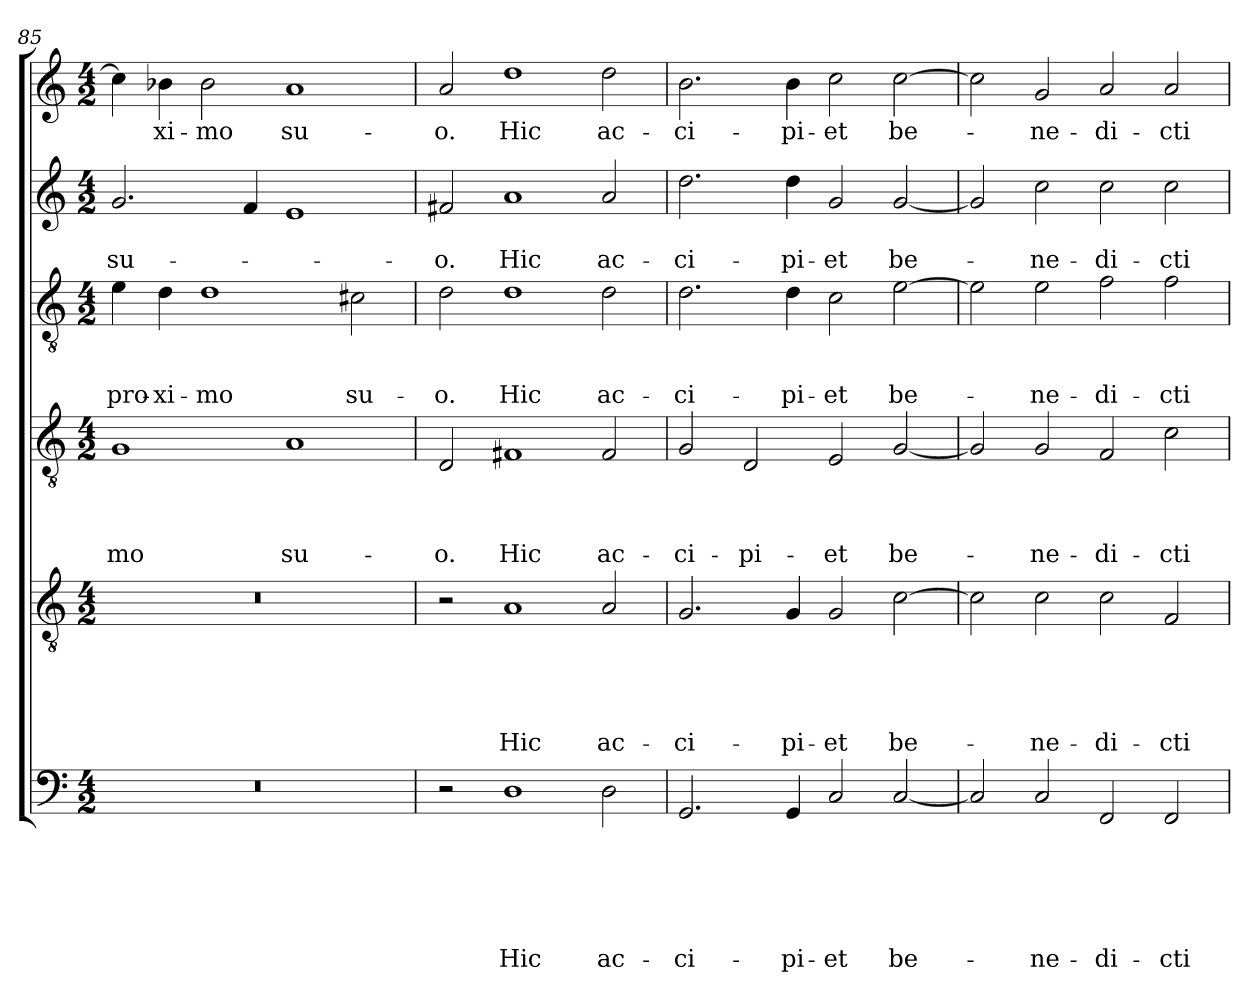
**kern	**text	**text	**text	**text	**text	**text	**kern	**text	**text	**text	**text	**text	**kern	**text	**text	**text	**text	**kern	**text	**text	**text	**kern	**text	**text	**kern	**text
*part6	*part6	*part6	*part6	*part6	*part6	*part6	*part5	*part5	*part5	*part5	*part5	*part5	*part4	*part4	*part4	*part4	*part4	*part3	*part3	*part3	*part3	*part2	*part2	*part2	*part1	*part1
*staff6	*staff6	*staff6	*staff6	*staff6	*staff6	*staff6	*staff5	*staff5	*staff5	*staff5	*staff5	*staff5	*staff4	*staff4	*staff4	*staff4	*staff4	*staff3	*staff3	*staff3	*staff3	*staff2	*staff2	*staff2	*staff1	*staff1
!!LO:LB:g=z
*clefF4	*	*	*	*	*	*	*clefGv2	*	*	*	*	*	*clefGv2	*	*	*	*	*clefGv2	*	*	*	*clefG2	*	*	*clefG2	*
*k[]	*	*	*	*	*	*	*k[]	*	*	*	*	*	*k[]	*	*	*	*	*k[]	*	*	*	*k[]	*	*	*k[]	*
*C:	*	*	*	*	*	*	*C:	*	*	*	*	*	*C:	*	*	*	*	*C:	*	*	*	*C:	*	*	*C:	*
*M4/2	*	*	*	*	*	*	*M4/2	*	*	*	*	*	*M4/2	*	*	*	*	*M4/2	*	*	*	*M4/2	*	*	*M4/2	*
=85	=85	=85	=85	=85	=85	=85	=85	=85	=85	=85	=85	=85	=85	=85	=85	=85	=85	=85	=85	=85	=85	=85	=85	=85	=85	=85
!	!	!	!	!	!	!	!	!	!	!	!	!	!	!	!	!	!LO:LY:b	!	!	!	!LO:LY:b	!	!	!LO:LY:b	!	!
0r	.	.	.	.	.	.	0r	.	.	.	.	.	1G	.	.	.	-mo	4e\	.	.	pro-	2.g/	.	su-	4cc\]	.
!	!	!	!	!	!	!	!	!	!	!	!	!	!	!	!	!	!	!	!	!	!LO:LY:b	!	!	!	!	!LO:LY:b
.	.	.	.	.	.	.	.	.	.	.	.	.	.	.	.	.	.	4d\	.	.	-xi-	.	.	.	4b-X\	-xi-
!	!	!	!	!	!	!	!	!	!	!	!	!	!	!	!	!	!	!	!	!	!LO:LY:b	!	!	!	!	!LO:LY:b
.	.	.	.	.	.	.	.	.	.	.	.	.	.	.	.	.	.	1d	.	.	-mo	.	.	.	2b-\	-mo
.	.	.	.	.	.	.	.	.	.	.	.	.	.	.	.	.	.	.	.	.	.	4f/	.	.	.	.
!	!	!	!	!	!	!	!	!	!	!	!	!	!	!	!	!	!LO:LY:b	!	!	!	!	!	!	!	!	!LO:LY:b
.	.	.	.	.	.	.	.	.	.	.	.	.	1A	.	.	.	su-	.	.	.	.	1e	.	.	1a	su-
!	!	!	!	!	!	!	!	!	!	!	!	!	!	!	!	!	!	!	!	!	!LO:LY:b	!	!	!	!	!
.	.	.	.	.	.	.	.	.	.	.	.	.	.	.	.	.	.	2c#X\	.	.	su-	.	.	.	.	.
=86	=86	=86	=86	=86	=86	=86	=86	=86	=86	=86	=86	=86	=86	=86	=86	=86	=86	=86	=86	=86	=86	=86	=86	=86	=86	=86
!	!	!	!	!	!	!	!	!	!	!	!	!	!	!	!	!	!LO:LY:b	!	!	!	!LO:LY:b	!	!	!LO:LY:b	!	!LO:LY:b
2r	.	.	.	.	.	.	2r	.	.	.	.	.	2D/	.	.	.	-o.	2d\	.	.	-o.	2f#X/	.	-o.	2a/	-o.
!	!	!	!	!	!	!LO:LY:b	!	!	!	!	!	!LO:LY:b	!	!	!	!	!LO:LY:b	!	!	!	!LO:LY:b	!	!	!LO:LY:b	!	!LO:LY:b
1D	.	.	.	.	.	Hic	1A	.	.	.	.	Hic	1F#X	.	.	.	Hic	1d	.	.	Hic	1a	.	Hic	1dd	Hic
!	!	!	!	!	!	!LO:LY:b	!	!	!	!	!	!LO:LY:b	!	!	!	!	!LO:LY:b	!	!	!	!LO:LY:b	!	!	!LO:LY:b	!	!LO:LY:b
2D\	.	.	.	.	.	ac-	2A/	.	.	.	.	ac-	2F#/	.	.	.	ac-	2d\	.	.	ac-	2a/	.	ac-	2dd\	ac-
=87	=87	=87	=87	=87	=87	=87	=87	=87	=87	=87	=87	=87	=87	=87	=87	=87	=87	=87	=87	=87	=87	=87	=87	=87	=87	=87
!	!	!	!	!	!	!LO:LY:b	!	!	!	!	!	!LO:LY:b	!	!	!	!	!LO:LY:b	!	!	!	!LO:LY:b	!	!	!LO:LY:b	!	!LO:LY:b
2.GG/	.	.	.	.	.	-ci-	2.G/	.	.	.	.	-ci-	2G/	.	.	.	-ci-	2.d\	.	.	-ci-	2.dd\	.	-ci-	2.b\	-ci-
!	!	!	!	!	!	!	!	!	!	!	!	!	!	!	!	!	!LO:LY:b	!	!	!	!	!	!	!	!	!
.	.	.	.	.	.	.	.	.	.	.	.	.	2D/	.	.	.	-pi-	.	.	.	.	.	.	.	.	.
!	!	!	!	!	!	!LO:LY:b	!	!	!	!	!	!LO:LY:b	!	!	!	!	!	!	!	!	!LO:LY:b	!	!	!LO:LY:b	!	!LO:LY:b
4GG/	.	.	.	.	.	-pi-	4G/	.	.	.	.	-pi-	.	.	.	.	.	4d\	.	.	-pi-	4dd\	.	-pi-	4b\	-pi-
!	!	!	!	!	!	!LO:LY:b	!	!	!	!	!	!LO:LY:b	!	!	!	!	!LO:LY:b	!	!	!	!LO:LY:b	!	!	!LO:LY:b	!	!LO:LY:b
2C/	.	.	.	.	.	-et	2G/	.	.	.	.	-et	2E/	.	.	.	-et	2c\	.	.	-et	2g/	.	-et	2cc\	-et
!	!	!	!	!	!	!LO:LY:b	!	!	!	!	!	!LO:LY:b	!	!	!	!	!LO:LY:b	!	!	!	!LO:LY:b	!	!	!LO:LY:b	!	!LO:LY:b
[2C/	.	.	.	.	.	be-	[2c\	.	.	.	.	be-	[2G/	.	.	.	be-	[2e\	.	.	be-	[2g/	.	be-	[2cc\	be-
=88	=88	=88	=88	=88	=88	=88	=88	=88	=88	=88	=88	=88	=88	=88	=88	=88	=88	=88	=88	=88	=88	=88	=88	=88	=88	=88
2C/]	.	.	.	.	.	.	2c\]	.	.	.	.	.	2G/]	.	.	.	.	2e\]	.	.	.	2g/]	.	.	2cc\]	.
!	!	!	!	!	!	!LO:LY:b	!	!	!	!	!	!LO:LY:b	!	!	!	!	!LO:LY:b	!	!	!	!LO:LY:b	!	!	!LO:LY:b	!	!LO:LY:b
2C/	.	.	.	.	.	-ne-	2c\	.	.	.	.	-ne-	2G/	.	.	.	-ne-	2e\	.	.	-ne-	2cc\	.	-ne-	2g/	-ne-
!	!	!	!	!	!	!LO:LY:b	!	!	!	!	!	!LO:LY:b	!	!	!	!	!LO:LY:b	!	!	!	!LO:LY:b	!	!	!LO:LY:b	!	!LO:LY:b
2FF/	.	.	.	.	.	-di-	2c\	.	.	.	.	-di-	2F/	.	.	.	-di-	2f\	.	.	-di-	2cc\	.	-di-	2a/	-di-
!	!	!	!	!	!	!LO:LY:b	!	!	!	!	!	!LO:LY:b	!	!	!	!	!LO:LY:b	!	!	!	!LO:LY:b	!	!	!LO:LY:b	!	!LO:LY:b
2FF/	.	.	.	.	.	-cti-	2F/	.	.	.	.	-cti-	2c\	.	.	.	-cti-	2f\	.	.	-cti-	2cc\	.	-cti-	2a/	-cti-
=	=	=	=	=	=	=	=	=	=	=	=	=	=	=	=	=	=	=	=	=	=	=	=	=	=	=
*-	*-	*-	*-	*-	*-	*-	*-	*-	*-	*-	*-	*-	*-	*-	*-	*-	*-	*-	*-	*-	*-	*-	*-	*-	*-	*-
